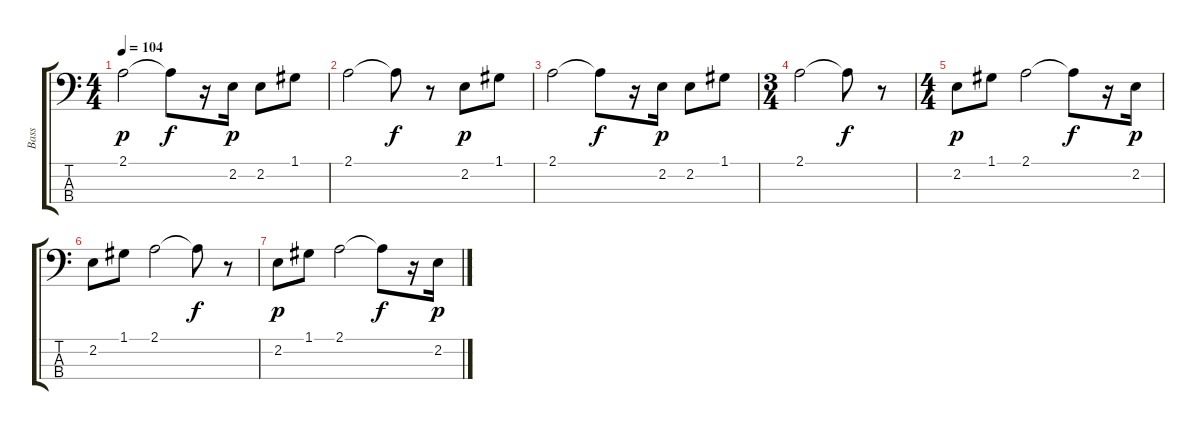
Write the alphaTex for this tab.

\track ("Bass" "Bass") {instrument acousticbass}
\staff {score tabs}
\tuning (G2 D2 A1 E1) {hide}
\ts (4 4)
\tempo 104
\clef f4
\ks c
2.1.2{dy p volume 12} 2.1{t}.8{dy f} r.16 2.2.16{dy p volume 10} 2.2.8{volume 10} 1.1.8{volume 10} |
2.1.2{volume 10} 2.1{t}.8{dy f} r.8 2.2.8{dy p volume 8} 1.1.8{volume 8} |
2.1.2{volume 8} 2.1{t}.8{dy f} r.16 2.2.16{dy p volume 7} 2.2.8{volume 7} 1.1.8{volume 7} |
\ts (3 4)
2.1.2{volume 6} 2.1{t}.8{dy f} r.8 |
\ts (4 4)
2.2.8{dy p volume 5} 1.1.8{volume 5} 2.1.2{volume 5} 2.1{t}.8{dy f} r.16 2.2.16{dy p volume 4} |
2.2.8{volume 4} 1.1.8{volume 3} 2.1.2{volume 3} 2.1{t}.8{dy f} r.8 |
2.2.8{dy p volume 2} 1.1.8{volume 2} 2.1.2{volume 1} 2.1{t}.8{dy f} r.16 2.2.16{dy p volume 0}
